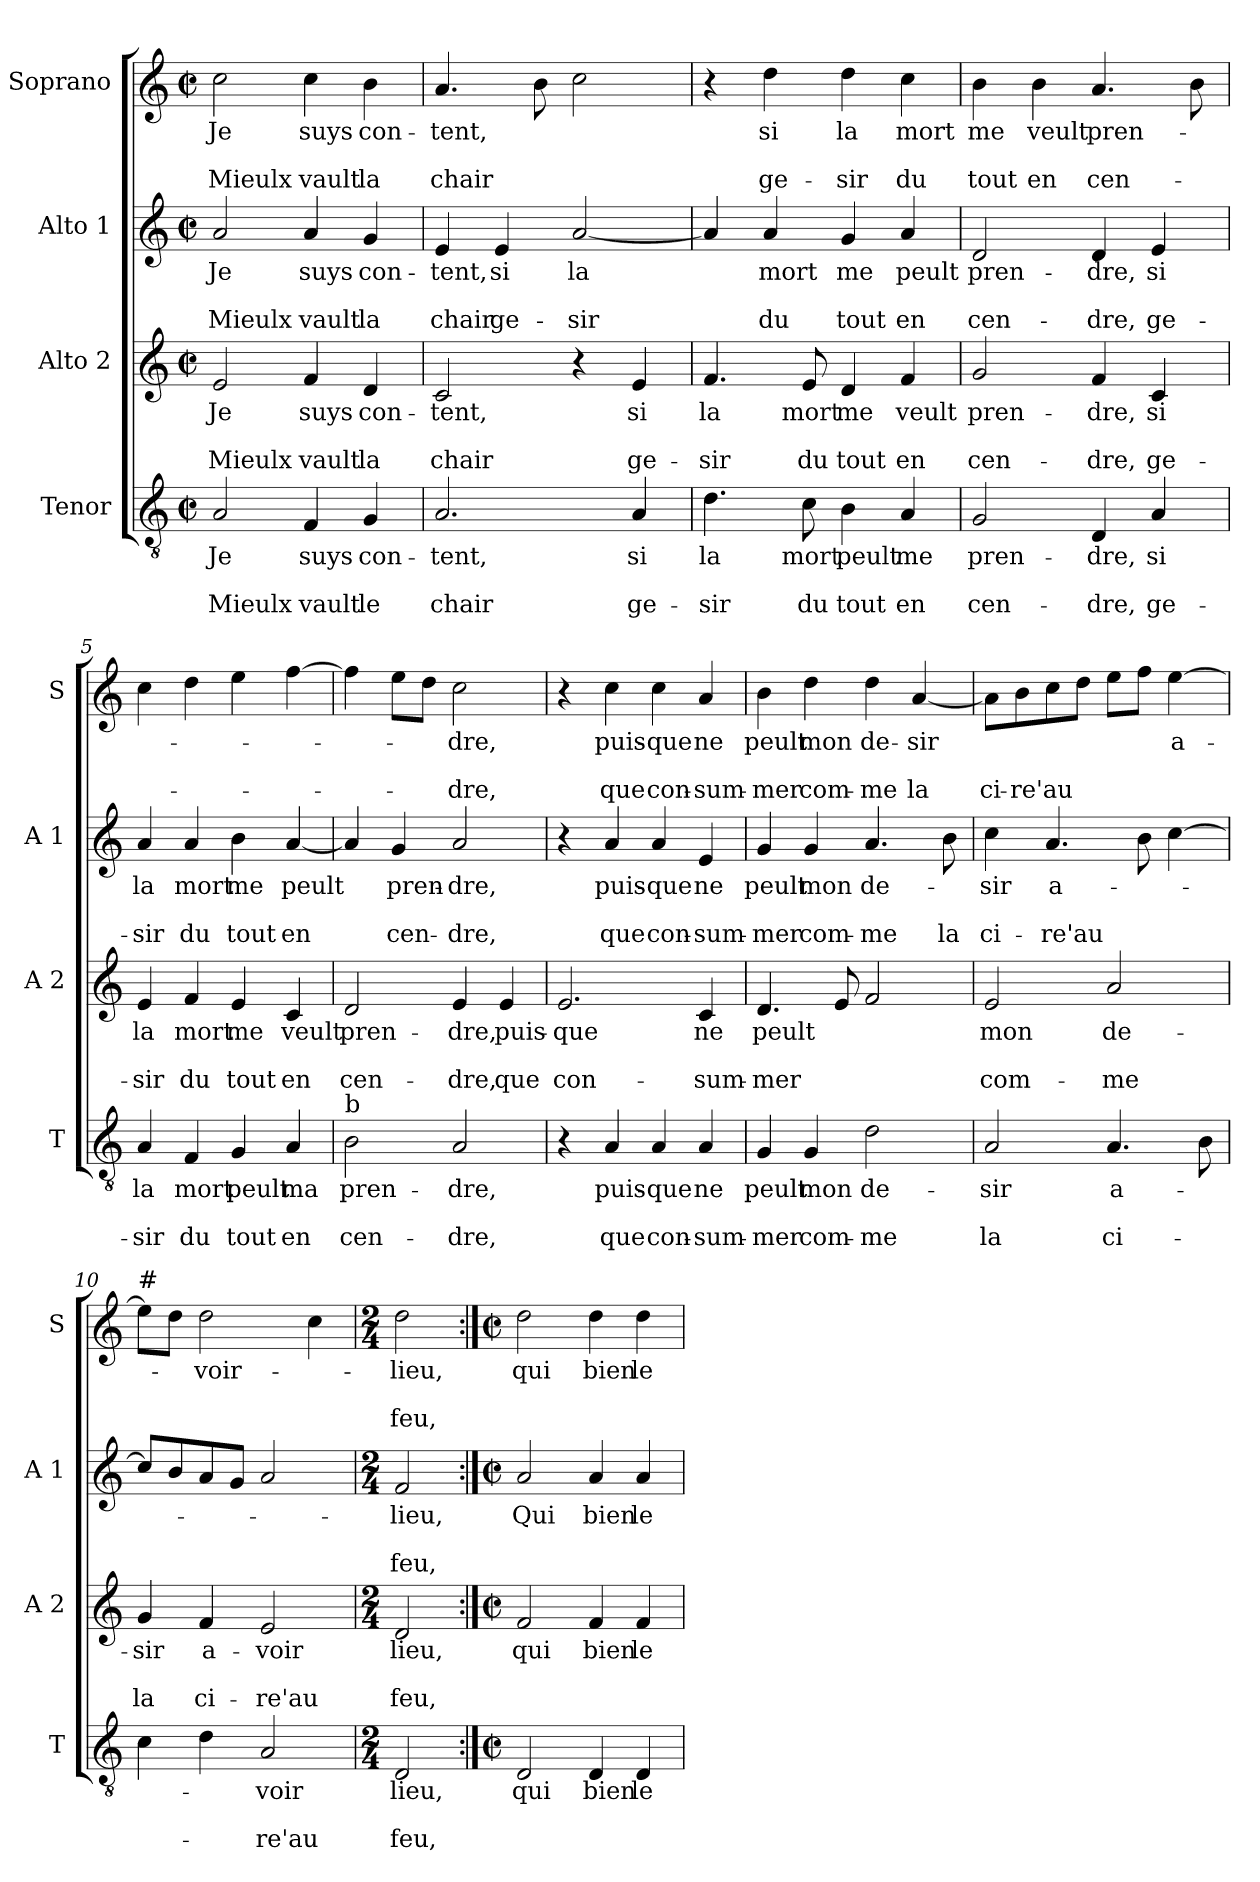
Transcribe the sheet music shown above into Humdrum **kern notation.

**kern	**text	**text	**text	**kern	**text	**text	**text	**kern	**text	**text	**text	**kern	**text	**text	**text
*part4	*part4	*part4	*part4	*part3	*part3	*part3	*part3	*part2	*part2	*part2	*part2	*part1	*part1	*part1	*part1
*staff4	*staff4	*staff4	*staff4	*staff3	*staff3	*staff3	*staff3	*staff2	*staff2	*staff2	*staff2	*staff1	*staff1	*staff1	*staff1
*I"Tenor	*	*	*	*I"Alto 2	*	*	*	*I"Alto 1	*	*	*	*I"Soprano	*	*	*
*I'T	*	*	*	*I'A 2	*	*	*	*I'A 1	*	*	*	*I'S	*	*	*
*clefGv2	*	*	*	*clefG2	*	*	*	*clefG2	*	*	*	*clefG2	*	*	*
*k[]	*	*	*	*k[]	*	*	*	*k[]	*	*	*	*k[]	*	*	*
*C:	*	*	*	*C:	*	*	*	*C:	*	*	*	*C:	*	*	*
*M2/2	*	*	*	*M2/2	*	*	*	*M2/2	*	*	*	*M2/2	*	*	*
*met(c|)	*	*	*	*met(c|)	*	*	*	*met(c|)	*	*	*	*met(c|)	*	*	*
=1	=1	=1	=1	=1	=1	=1	=1	=1	=1	=1	=1	=1	=1	=1	=1
!	!LO:LY:b	!	!LO:LY:b	!	!LO:LY:b	!	!LO:LY:b	!	!LO:LY:b	!	!LO:LY:b	!	!LO:LY:b	!	!LO:LY:b
2A/	Je	.	Mieulx	2e/	Je	.	Mieulx	2a/	Je	.	Mieulx	2cc\	Je	.	Mieulx
!	!LO:LY:b	!	!LO:LY:b	!	!LO:LY:b	!	!LO:LY:b	!	!LO:LY:b	!	!LO:LY:b	!	!LO:LY:b	!	!LO:LY:b
4F/	suys	.	vault	4f/	suys	.	vault	4a/	suys	.	vault	4cc\	suys	.	vault
!	!LO:LY:b	!	!LO:LY:b	!	!LO:LY:b	!	!LO:LY:b	!	!LO:LY:b	!	!LO:LY:b	!	!LO:LY:b	!	!LO:LY:b
4G/	con-	.	le	4d/	con-	.	la	4g/	con-	.	la	4b\	con-	.	la
=2	=2	=2	=2	=2	=2	=2	=2	=2	=2	=2	=2	=2	=2	=2	=2
!	!LO:LY:b	!	!LO:LY:b	!	!LO:LY:b	!	!LO:LY:b	!	!LO:LY:b	!	!LO:LY:b	!	!LO:LY:b	!	!LO:LY:b
2.A/	-tent,	.	chair	2c/	-tent,	.	chair	4e/	-tent,	.	chair	4.a/	-tent,	.	chair
!	!	!	!	!	!	!	!	!	!LO:LY:b	!	!LO:LY:b	!	!	!	!
.	.	.	.	.	.	.	.	4e/	si	.	ge-	.	.	.	.
.	.	.	.	.	.	.	.	.	.	.	.	8b\	.	.	.
!	!	!	!	!	!	!	!	!	!LO:LY:b	!	!LO:LY:b	!	!	!	!
.	.	.	.	4r	.	.	.	[2a/	la	.	-sir	2cc\	.	.	.
!	!LO:LY:b	!	!LO:LY:b	!	!LO:LY:b	!	!LO:LY:b	!	!	!	!	!	!	!	!
4A/	si	.	ge-	4e/	si	.	ge-	.	.	.	.	.	.	.	.
=3	=3	=3	=3	=3	=3	=3	=3	=3	=3	=3	=3	=3	=3	=3	=3
!	!LO:LY:b	!	!LO:LY:b	!	!LO:LY:b	!	!LO:LY:b	!	!	!	!	!	!	!	!
4.d\	la	.	-sir	4.f/	la	.	-sir	4a/]	.	.	.	4r	.	.	.
!	!	!	!	!	!	!	!	!	!LO:LY:b	!	!LO:LY:b	!	!LO:LY:b	!	!LO:LY:b
.	.	.	.	.	.	.	.	4a/	mort	.	du	4dd\	si	.	ge-
!	!LO:LY:b	!	!LO:LY:b	!	!LO:LY:b	!	!LO:LY:b	!	!	!	!	!	!	!	!
8c\	mort	.	du	8e/	mort	.	du	.	.	.	.	.	.	.	.
!	!LO:LY:b	!	!LO:LY:b	!	!LO:LY:b	!	!LO:LY:b	!	!LO:LY:b	!	!LO:LY:b	!	!LO:LY:b	!	!LO:LY:b
4B\	peult	.	tout	4d/	me	.	tout	4g/	me	.	tout	4dd\	la	.	-sir
!	!LO:LY:b	!	!LO:LY:b	!	!LO:LY:b	!	!LO:LY:b	!	!LO:LY:b	!	!LO:LY:b	!	!LO:LY:b	!	!LO:LY:b
4A/	me	.	en	4f/	veult	.	en	4a/	peult	.	en	4cc\	mort	.	du
=4	=4	=4	=4	=4	=4	=4	=4	=4	=4	=4	=4	=4	=4	=4	=4
!	!LO:LY:b	!	!LO:LY:b	!	!LO:LY:b	!	!LO:LY:b	!	!LO:LY:b	!	!LO:LY:b	!	!LO:LY:b	!	!LO:LY:b
2G/	pren-	.	cen-	2g/	pren-	.	cen-	2d/	pren-	.	cen-	4b\	me	.	tout
!	!	!	!	!	!	!	!	!	!	!	!	!	!LO:LY:b	!	!LO:LY:b
.	.	.	.	.	.	.	.	.	.	.	.	4b\	veult	.	en
!	!LO:LY:b	!	!LO:LY:b	!	!LO:LY:b	!	!LO:LY:b	!	!LO:LY:b	!	!LO:LY:b	!	!LO:LY:b	!	!LO:LY:b
4D/	-dre,	.	-dre,	4f/	-dre,	.	-dre,	4d/	-dre,	.	-dre,	4.a/	pren-	.	cen-
!	!LO:LY:b	!	!LO:LY:b	!	!LO:LY:b	!	!LO:LY:b	!	!LO:LY:b	!	!LO:LY:b	!	!	!	!
4A/	si	.	ge-	4c/	si	.	ge-	4e/	si	.	ge-	.	.	.	.
.	.	.	.	.	.	.	.	.	.	.	.	8b\	.	.	.
=5	=5	=5	=5	=5	=5	=5	=5	=5	=5	=5	=5	=5	=5	=5	=5
!	!LO:LY:b	!	!LO:LY:b	!	!LO:LY:b	!	!LO:LY:b	!	!LO:LY:b	!	!LO:LY:b	!	!	!	!
4A/	la	.	-sir	4e/	la	.	-sir	4a/	la	.	-sir	4cc\	.	.	.
!	!LO:LY:b	!	!LO:LY:b	!	!LO:LY:b	!	!LO:LY:b	!	!LO:LY:b	!	!LO:LY:b	!	!	!	!
4F/	mort	.	du	4f/	mort	.	du	4a/	mort	.	du	4dd\	.	.	.
!	!LO:LY:b	!	!LO:LY:b	!	!LO:LY:b	!	!LO:LY:b	!	!LO:LY:b	!	!LO:LY:b	!	!	!	!
4G/	peult	.	tout	4e/	me	.	tout	4b\	me	.	tout	4ee\	.	.	.
!	!LO:LY:b	!	!LO:LY:b	!	!LO:LY:b	!	!LO:LY:b	!	!LO:LY:b	!	!LO:LY:b	!	!	!	!
4A/	ma	.	en	4c/	veult	.	en	[4a/	peult	.	en	[4ff\	.	.	.
!!LO:LB:g=z
=6	=6	=6	=6	=6	=6	=6	=6	=6	=6	=6	=6	=6	=6	=6	=6
!LO:TX:a:t=b	!	!	!	!	!	!	!	!	!	!	!	!	!	!	!
!	!LO:LY:b	!	!LO:LY:b	!	!LO:LY:b	!	!LO:LY:b	!	!	!	!	!	!	!	!
2B\	pren-	.	cen-	2d/	pren-	.	cen-	4a/]	.	.	.	4ff\]	.	.	.
!	!	!	!	!	!	!	!	!	!LO:LY:b	!	!LO:LY:b	!	!	!	!
.	.	.	.	.	.	.	.	4g/	pren-	.	cen-	8ee\L	.	.	.
.	.	.	.	.	.	.	.	.	.	.	.	8dd\J	.	.	.
!	!LO:LY:b	!	!LO:LY:b	!	!LO:LY:b	!	!LO:LY:b	!	!LO:LY:b	!	!LO:LY:b	!	!LO:LY:b	!	!LO:LY:b
2A/	-dre,	.	-dre,	4e/	-dre,	.	-dre,	2a/	-dre,	.	-dre,	2cc\	-dre,	.	-dre,
!	!	!	!	!	!LO:LY:b	!	!LO:LY:b	!	!	!	!	!	!	!	!
.	.	.	.	4e/	puis-	.	que	.	.	.	.	.	.	.	.
=7	=7	=7	=7	=7	=7	=7	=7	=7	=7	=7	=7	=7	=7	=7	=7
!	!	!	!	!	!LO:LY:b	!	!LO:LY:b	!	!	!	!	!	!	!	!
4r	.	.	.	2.e/	-que	.	con-	4r	.	.	.	4r	.	.	.
!	!LO:LY:b	!	!LO:LY:b	!	!	!	!	!	!LO:LY:b	!	!LO:LY:b	!	!LO:LY:b	!	!LO:LY:b
4A/	puis-	.	que	.	.	.	.	4a/	puis-	.	que	4cc\	puis-	.	que
!	!LO:LY:b	!	!LO:LY:b	!	!	!	!	!	!LO:LY:b	!	!LO:LY:b	!	!LO:LY:b	!	!LO:LY:b
4A/	-que	.	con-	.	.	.	.	4a/	-que	.	con-	4cc\	-que	.	con-
!	!LO:LY:b	!	!LO:LY:b	!	!LO:LY:b	!	!LO:LY:b	!	!LO:LY:b	!	!LO:LY:b	!	!LO:LY:b	!	!LO:LY:b
4A/	ne	.	-sum-	4c/	ne	.	-sum-	4e/	ne	.	-sum-	4a/	ne	.	-sum-
=8	=8	=8	=8	=8	=8	=8	=8	=8	=8	=8	=8	=8	=8	=8	=8
!	!LO:LY:b	!	!LO:LY:b	!	!LO:LY:b	!	!LO:LY:b	!	!LO:LY:b	!	!LO:LY:b	!	!LO:LY:b	!	!LO:LY:b
4G/	peult	.	-mer	4.d/	peult	.	-mer	4g/	peult	.	-mer	4b\	peult	.	-mer
!	!LO:LY:b	!	!LO:LY:b	!	!	!	!	!	!LO:LY:b	!	!LO:LY:b	!	!LO:LY:b	!	!LO:LY:b
4G/	mon	.	com-	.	.	.	.	4g/	mon	.	com-	4dd\	mon	.	com-
.	.	.	.	8e/	.	.	.	.	.	.	.	.	.	.	.
!	!LO:LY:b	!	!LO:LY:b	!	!	!	!	!	!LO:LY:b	!	!LO:LY:b	!	!LO:LY:b	!	!LO:LY:b
2d\	de-	.	-me	2f/	.	.	.	4.a/	de-	.	-me	4dd\	de-	.	-me
!	!	!	!	!	!	!	!	!	!	!	!	!	!LO:LY:b	!	!LO:LY:b
.	.	.	.	.	.	.	.	.	.	.	.	[4a/	-sir	.	la
!	!	!	!	!	!	!	!	!	!	!	!LO:LY:b	!	!	!	!
.	.	.	.	.	.	.	.	8b\	.	.	la	.	.	.	.
=9	=9	=9	=9	=9	=9	=9	=9	=9	=9	=9	=9	=9	=9	=9	=9
!	!LO:LY:b	!	!LO:LY:b	!	!LO:LY:b	!	!LO:LY:b	!	!LO:LY:b	!	!LO:LY:b	!	!	!	!LO:LY:b
2A/	-sir	.	la	2e/	mon	.	com-	4cc\	-sir	.	ci-	8a\L]	.	.	ci-
!	!	!	!	!	!	!	!	!	!	!	!	!	!	!	!LO:LY:b
.	.	.	.	.	.	.	.	.	.	.	.	8b\	.	.	-re'au
!	!	!	!	!	!	!	!	!	!LO:LY:b	!	!LO:LY:b	!	!	!	!
.	.	.	.	.	.	.	.	4.a/	a-	.	-re'au	8cc\	.	.	.
.	.	.	.	.	.	.	.	.	.	.	.	8dd\J	.	.	.
!	!LO:LY:b	!	!LO:LY:b	!	!LO:LY:b	!	!LO:LY:b	!	!	!	!	!	!	!	!
4.A/	a-	.	ci-	2a/	de-	.	-me	.	.	.	.	8ee\L	.	.	.
.	.	.	.	.	.	.	.	8b\	.	.	.	8ff\J	.	.	.
!	!	!	!	!	!	!	!	!	!	!	!	!	!LO:LY:b	!	!
.	.	.	.	.	.	.	.	[4cc\	.	.	.	[4ee\	a-	.	.
8B\	.	.	.	.	.	.	.	.	.	.	.	.	.	.	.
=10	=10	=10	=10	=10	=10	=10	=10	=10	=10	=10	=10	=10	=10	=10	=10
!	!	!	!	!	!	!	!	!	!	!	!	!LO:TX:a:t=#	!	!	!
!	!	!	!	!	!LO:LY:b	!	!LO:LY:b	!	!	!	!	!	!	!	!
4c\	.	.	.	4g/	-sir	.	la	8cc/L]	.	.	.	8ee\L]	.	.	.
.	.	.	.	.	.	.	.	8b/	.	.	.	8dd\J	.	.	.
!	!	!	!	!	!LO:LY:b	!	!LO:LY:b	!	!	!	!	!	!LO:LY:b	!	!
4d\	.	.	.	4f/	a-	.	ci-	8a/	.	.	.	2dd\	-voir-	.	.
.	.	.	.	.	.	.	.	8g/J	.	.	.	.	.	.	.
!	!LO:LY:b	!	!LO:LY:b	!	!LO:LY:b	!	!LO:LY:b	!	!	!	!	!	!	!	!
2A/	-voir	.	-re'au	2e/	-voir	.	-re'au	2a/	.	.	.	.	.	.	.
.	.	.	.	.	.	.	.	.	.	.	.	4cc\	.	.	.
=11	=11	=11	=11	=11	=11	=11	=11	=11	=11	=11	=11	=11	=11	=11	=11
*M2/4	*	*	*	*M2/4	*	*	*	*M2/4	*	*	*	*M2/4	*	*	*
!	!LO:LY:b	!	!LO:LY:b	!	!LO:LY:b	!	!LO:LY:b	!	!LO:LY:b	!	!LO:LY:b	!	!LO:LY:b	!	!LO:LY:b
2D/	lieu,	.	feu,	2d/	lieu,	.	feu,	2f/	lieu,	.	feu,	2dd\	-lieu,	.	feu,
!!LO:PB:g=z
=12:|!	=12:|!	=12:|!	=12:|!	=12:|!	=12:|!	=12:|!	=12:|!	=12:|!	=12:|!	=12:|!	=12:|!	=12:|!	=12:|!	=12:|!	=12:|!
*M2/2	*	*	*	*M2/2	*	*	*	*M2/2	*	*	*	*M2/2	*	*	*
*met(c|)	*	*	*	*met(c|)	*	*	*	*met(c|)	*	*	*	*met(c|)	*	*	*
!	!LO:LY:b	!	!	!	!LO:LY:b	!	!	!	!LO:LY:b	!	!	!	!LO:LY:b	!	!
2D/	qui	.	.	2f/	qui	.	.	2a/	Qui	.	.	2dd\	qui	.	.
!	!LO:LY:b	!	!	!	!LO:LY:b	!	!	!	!LO:LY:b	!	!	!	!LO:LY:b	!	!
4D/	bien	.	.	4f/	bien	.	.	4a/	bien	.	.	4dd\	bien	.	.
!	!LO:LY:b	!	!	!	!LO:LY:b	!	!	!	!LO:LY:b	!	!	!	!LO:LY:b	!	!
4D/	le	.	.	4f/	le	.	.	4a/	le	.	.	4dd\	le	.	.
=	=	=	=	=	=	=	=	=	=	=	=	=	=	=	=
*-	*-	*-	*-	*-	*-	*-	*-	*-	*-	*-	*-	*-	*-	*-	*-
